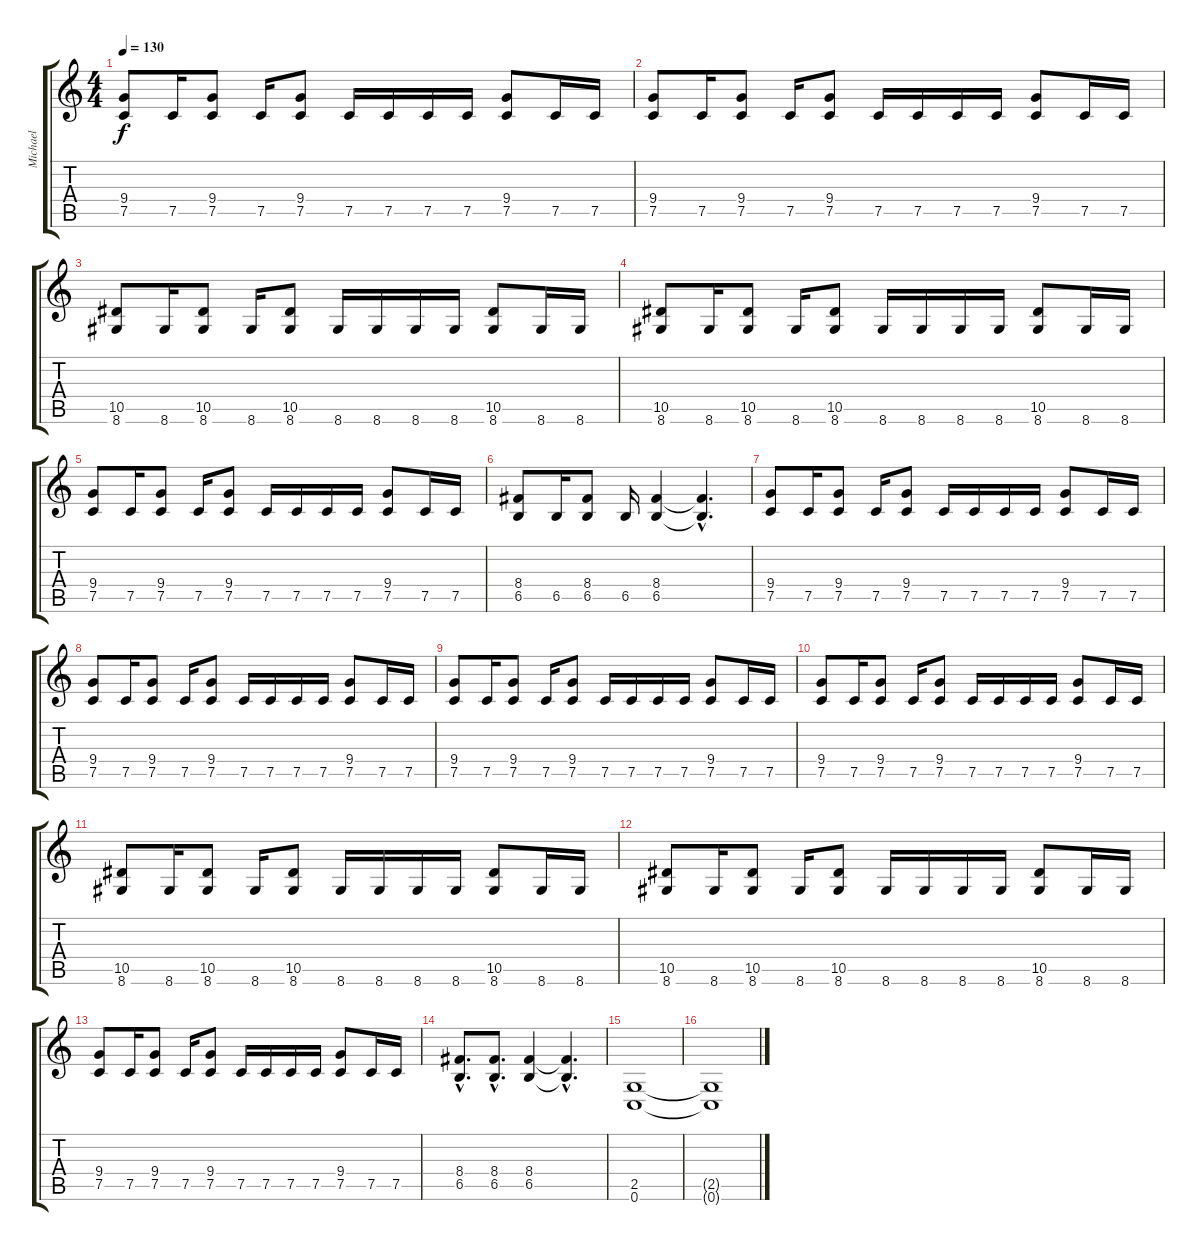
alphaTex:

\track ("Michael" "Michael") {instrument distortionguitar}
\staff {score tabs}
\tuning (C4 G3 Eb3 Bb2 F2 C2) {hide}
\ts (4 4)
\tempo 130
\clef g2
\ks c
(9.4 7.5).8{dy f} 7.5.16 (9.4 7.5).8 7.5.16 (9.4 7.5).8 7.5.16 7.5.16 7.5.16 7.5.16 (9.4 7.5).8 7.5.16 7.5.16 |
(9.4 7.5).8 7.5.16 (9.4 7.5).8 7.5.16 (9.4 7.5).8 7.5.16 7.5.16 7.5.16 7.5.16 (9.4 7.5).8 7.5.16 7.5.16 |
(10.5 8.6).8 8.6.16 (10.5 8.6).8 8.6.16 (10.5 8.6).8 8.6.16 8.6.16 8.6.16 8.6.16 (10.5 8.6).8 8.6.16 8.6.16 |
(10.5 8.6).8 8.6.16 (10.5 8.6).8 8.6.16 (10.5 8.6).8 8.6.16 8.6.16 8.6.16 8.6.16 (10.5 8.6).8 8.6.16 8.6.16 |
(9.4 7.5).8 7.5.16 (9.4 7.5).8 7.5.16 (9.4 7.5).8 7.5.16 7.5.16 7.5.16 7.5.16 (9.4 7.5).8 7.5.16 7.5.16 |
(8.4 6.5).8 6.5.16 (8.4 6.5).8 6.5.16 (8.4 6.5).4 (8.4{hac t} 6.5{hac t}).4{d} |
(9.4 7.5).8 7.5.16 (9.4 7.5).8 7.5.16 (9.4 7.5).8 7.5.16 7.5.16 7.5.16 7.5.16 (9.4 7.5).8 7.5.16 7.5.16 |
(9.4 7.5).8 7.5.16 (9.4 7.5).8 7.5.16 (9.4 7.5).8 7.5.16 7.5.16 7.5.16 7.5.16 (9.4 7.5).8 7.5.16 7.5.16 |
(9.4 7.5).8 7.5.16 (9.4 7.5).8 7.5.16 (9.4 7.5).8 7.5.16 7.5.16 7.5.16 7.5.16 (9.4 7.5).8 7.5.16 7.5.16 |
(9.4 7.5).8 7.5.16 (9.4 7.5).8 7.5.16 (9.4 7.5).8 7.5.16 7.5.16 7.5.16 7.5.16 (9.4 7.5).8 7.5.16 7.5.16 |
(10.5 8.6).8 8.6.16 (10.5 8.6).8 8.6.16 (10.5 8.6).8 8.6.16 8.6.16 8.6.16 8.6.16 (10.5 8.6).8 8.6.16 8.6.16 |
(10.5 8.6).8 8.6.16 (10.5 8.6).8 8.6.16 (10.5 8.6).8 8.6.16 8.6.16 8.6.16 8.6.16 (10.5 8.6).8 8.6.16 8.6.16 |
(9.4 7.5).8 7.5.16 (9.4 7.5).8 7.5.16 (9.4 7.5).8 7.5.16 7.5.16 7.5.16 7.5.16 (9.4 7.5).8 7.5.16 7.5.16 |
(8.4{hac} 6.5{hac}).8{d} (8.4{hac} 6.5{hac}).8{d} (8.4 6.5).4 (8.4{hac t} 6.5{hac t}).4{d} |
(2.5 0.6).1{volume 0} |
(2.5{t} 0.6{t}).1
